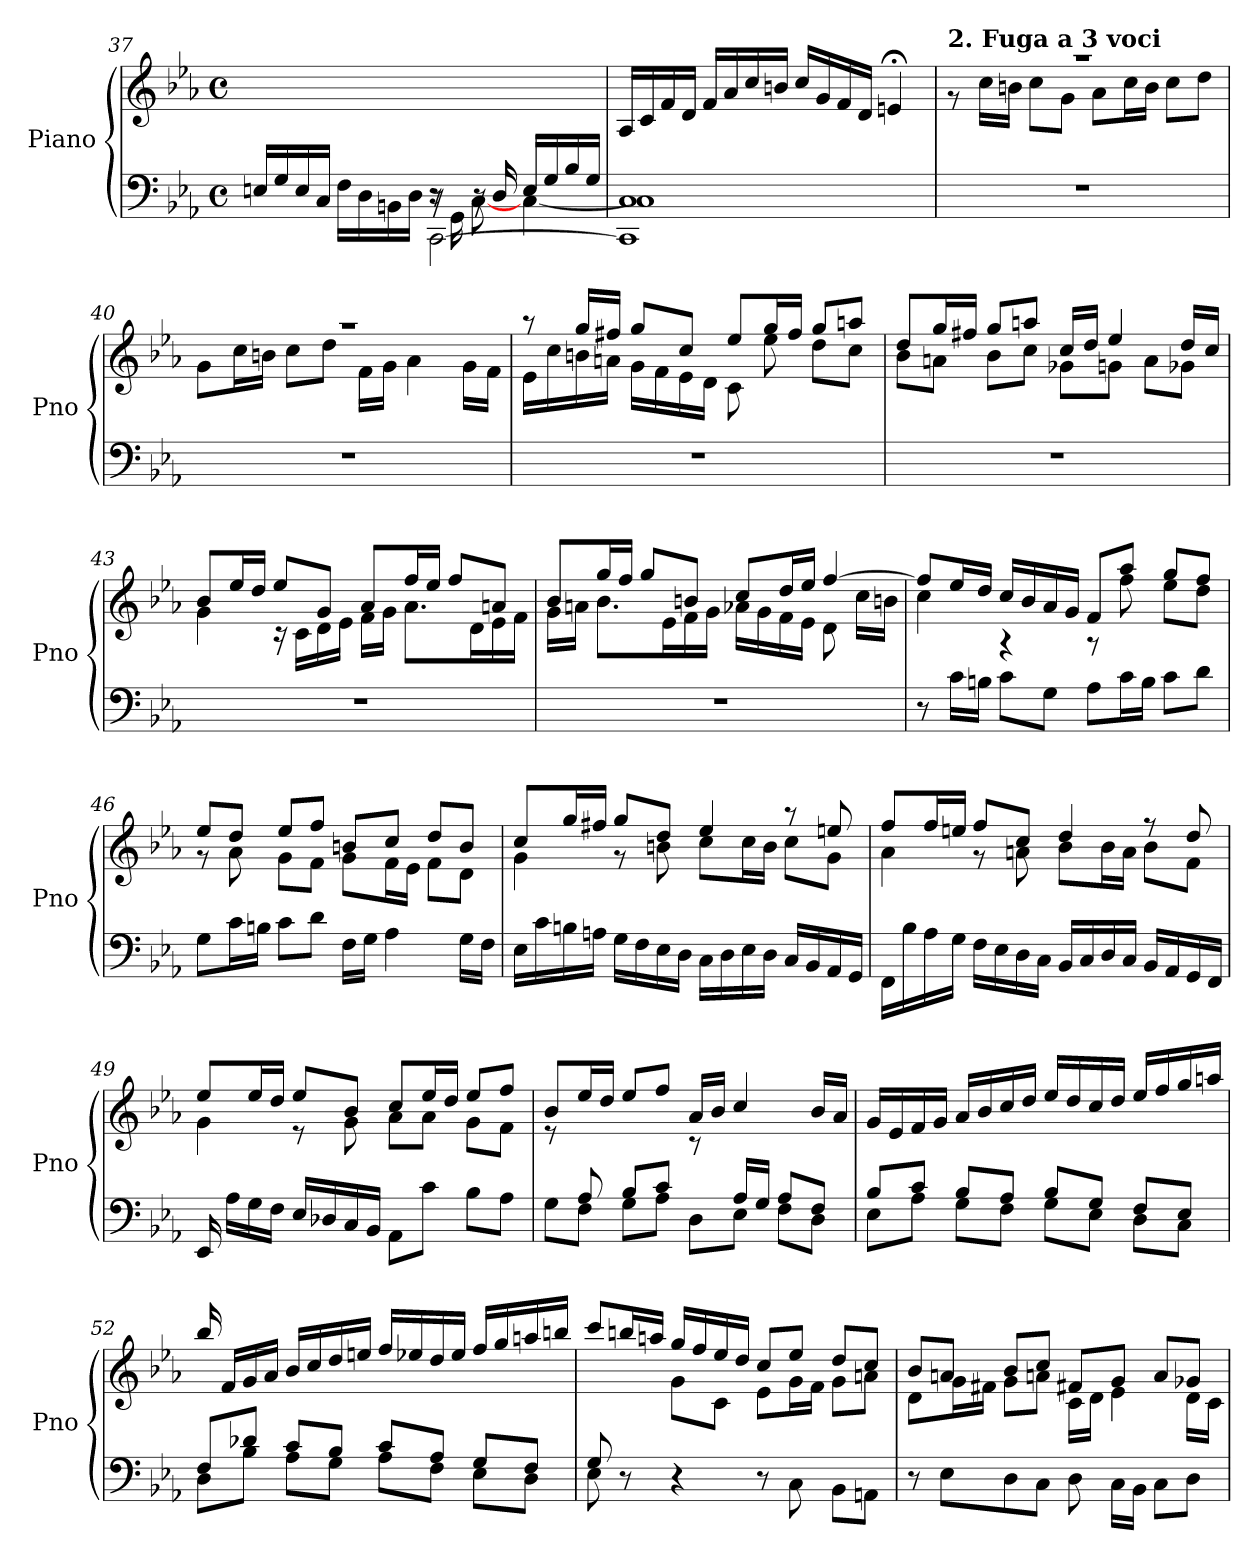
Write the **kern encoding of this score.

**kern	**kern
*part1	*part1
*staff2	*staff1
*I"Piano	*
*I'Pno	*
*clefF4	*clefG2
*k[b-e-a-]	*k[b-e-a-]
*E-:	*E-:
*M4/4	*M4/4
*met(c)	*met(c)
=37	=37
*^	*
*	*^	*
16En/LL	2ryy	2ryy	1ryy
16G/	.	.	.
16E/	.	.	.
16C/JJ	.	.	.
16FLL	.	.	.
16D	.	.	.
16BBn	.	.	.
16DJJ	.	.	.
8r	16r	[2CC\	.
.	16GG\LL	.	.
16r	[8C\J	.	.
16D/	.	.	.
16E/LL	[4C\	.	.
16G/	.	.	.
16B-/	.	.	.
16G/JJ	.	.	.
=38	=38	=38	=38
1C/	1C\]	1CC\]	16A-LL
.	.	.	16c
.	.	.	16f
.	.	.	16dJJ
.	.	.	16fLL
.	.	.	16a-
.	.	.	16cc
.	.	.	16bnJJ
.	.	.	16ccLL
.	.	.	16g
.	.	.	16f
.	.	.	16dJJ
.	.	.	4en;<
*v	*v	*v	*
!!LO:LB:g=z
=39	=39
*	*^
!	!LO:TX:a:B:t=2. Fuga a 3 voci	!
1r	1r	8r
.	.	16cc\LL
.	.	16bn\JJ
.	.	8ccL
.	.	8gJ
.	.	8a-\L
.	.	16cc\L
.	.	16b\JJ
.	.	8cc\L
.	.	8dd\J
=40	=40	=40
1r	1r	8g\L
.	.	16cc\L
.	.	16bn\JJ
.	.	8cc\L
.	.	8dd\J
.	.	16f\LL
.	.	16g\JJ
.	.	4a-\
.	.	16gLL
.	.	16fJJ
=41	=41	=41
1r	8r	16e-\LL
.	.	16cc\
.	16gg/LL	16bn\
.	16ff#X/JJ	16an\JJ
.	8gg/L	16gLL
.	.	16f
.	8cc/J	16e-
.	.	16dJJ
.	8ee-/L	8c\
.	16gg/L	8ee-\
.	16ff#/JJ	.
.	8gg/L	8dd\L
.	8aan/J	8cc\J
!!LO:LB:g=z	!!
=42	=42	=42
1r	8dd/L	8b-\L
.	16ggL	8an\J
.	16ff#XJJ	.
.	8ggL	8b-\L
.	8aanJ	8cc\J
.	16ccLL	8g-XL
.	16ddJJ	.
.	4ee-/	8gnJ
.	.	8a\L
.	16ddLL	8g-X\J
.	16ccJJ	.
=43	=43	=43
1r	8b-/L	4g\
.	16ee-/L	.
.	16dd/JJ	.
.	8ee-L	16r
.	.	16cLL
.	8g/J	16d\
.	.	16e-\JJ
.	8a-L	16f\LL
.	.	16g\JJ
.	16ff/L	8.a-\L
.	16ee-/JJ	.
.	8ff/L	.
.	.	16d\L
.	8an/J	16e-\
.	.	16f\JJ
=44	=44	=44
1r	8b-/L	16g\LL
.	.	16an\JJ
.	16gg/L	8.b-\L
.	16ff/JJ	.
.	8gg/L	.
.	.	16e-\L
.	8bn/J	16f\
.	.	16g\JJ
.	8ccL	16a-XLL
.	.	16g\
.	16dd/L	16f\
.	16ee-/JJ	16e-\JJ
.	[4ff/	8d\
.	.	16cc\LL
.	.	16bn\JJ
!!LO:LB:g=z	!!
=45	=45	=45
8r	8ffL]	4cc\
16cLL	16ee-/L	.
16BnJJ	16dd/JJ	.
8cL	16cc/LL	4r
.	16b-/	.
8GJ	16a-/	.
.	16g/JJ	.
8A-L	8fL	8r
16cL	8aa-/J	8ff\
16BJJ	.	.
8cL	8ggL	8ee-L
8dJ	8ff/J	8dd\J
=46	=46	=46
8GL	8ee-/L	8r
16cL	8dd/J	8a-\
16BnJJ	.	.
8cL	8ee-/L	8g\L
8dJ	8ff/J	8f\J
16FLL	8bnL	8gL
16GJJ	.	.
4A-	8cc/J	16f\L
.	.	16e-\JJ
.	8dd/L	8f\L
16GLL	8b/J	8d\J
16FJJ	.	.
=47	=47	=47
16E-LL	8cc/L	4g\
16c	.	.
16Bn	16gg/L	.
16AnJJ	16ff#X/JJ	.
16GLL	8gg/L	8r
16F	.	.
16E-	8dd/J	8bn\
16DJJ	.	.
16CLL	4ee-/	8ccL
16D	.	.
16E-	.	16cc\L
16DJJ	.	16b\JJ
16CLL	8r	8ccL
16BB-	.	.
16AA-	8een/	8g\J
16GGJJ	.	.
!!LO:LB:g=z	!!
=48	=48	=48
16FFLL	8ffL	4a-\
16B-	.	.
16A-	16ff/L	.
16GJJ	16een/JJ	.
16FLL	8ff/L	8r
16E-	.	.
16D	8cc/J	8an\
16CJJ	.	.
16BB-LL	4dd/	8b-\L
16C	.	.
16D	.	16b-\L
16CJJ	.	16a\JJ
16BB-LL	8r	8b-\L
16AA-	.	.
16GG	8dd/	8f\J
16FFJJ	.	.
=49	=49	=49
16EE-	8ee-L	4g\
16A-LL	.	.
16G	16ee-/L	.
16FJJ	16dd/JJ	.
16E-LL	8ee-/L	8r
16D-X	.	.
16C	8b-/J	8g\
16BB-JJ	.	.
8AA-L	8cc/L	8a-L
8cJ	16ee-/L	8a-\J
.	16dd/JJ	.
8B-L	8ee-/L	8g\L
8A-J	8ff/J	8f\J
=50	=50	=50
*^	*	*
8ryy	8GL	8b-/L	8r
8A-/	8FJ	16ee-/L	4.ryy
.	.	16dd/JJ	.
8B-/L	8GL	8ee-/L	.
8c/J	8A-J	8ff/J	.
8ryy	8DL	16a-/LL	8r
.	.	16b-/JJ	.
16A-/LL	8E-J	4cc/	4.ryy
16G/JJ	.	.	.
8A-/L	8FL	.	.
8F/J	8DJ	16b-/LL	.
.	.	16a-/JJ	.
*	*	*v	*v
!!LO:LB:g=z
=51	=51	=51
8B-/L	8E-L	16g/LL
.	.	16e-/
8c/J	8A-\J	16f/
.	.	16g/JJ
8B-/L	8GL	16a-/LL
.	.	16b-/
8A-/J	8F\J	16cc/
.	.	16dd/JJ
8B-/L	8GL	16ee-/LL
.	.	16dd/
8G/J	8E-\J	16cc/
.	.	16dd/JJ
8F/L	8D\L	16ee-LL
.	.	16ff/
8E-/J	8C\J	16gg/
.	.	16aan/JJ
=52	=52	=52
8F/L	8D\L	16bb-/
.	.	16fLL
8d-X/J	8B-\J	16g/
.	.	16a-/JJ
8c/L	8A-\L	16b-/LL
.	.	16cc/
8B-/J	8G\J	16dd/
.	.	16een/JJ
8c/L	8A-L	16ffLL
.	.	16ee-X/
8A-/J	8F\J	16dd/
.	.	16ee-/JJ
8G/L	8E-L	16ff/LL
.	.	16gg/
8F/J	8D\J	16aan/
.	.	16bbn/JJ
=53	=53	=53
*	*	*^
8GL	8E-\	8cccL	8ryy
2..ryy	8r	16bbn/L	16gL
.	.	16aan/JJ	16f#XJJ
.	4r	16ggLL	8gL
.	.	16ff/	.
.	.	16ee-/	8c\J
.	.	16dd/JJ	.
.	8r	8ccL	8e-\L
.	8C\	8ee-/J	16g\L
.	.	.	16f#\JJ
.	8BB-\L	8dd/L	8g\L
.	8AAn\J	8cc/J	8an\J
*v	*v	*	*
!!LO:LB:g=z	!!
=54	=54	=54
8r	8b-L	8dL
8E-L	8anJ	16g\L
.	.	16f#X\JJ
8D\	8b-/L	8g\L
8C\J	8cc/J	8an\J
8D\	8f#XL	16c\LL
.	.	16d\JJ
16C\LL	8g/J	4e-\
16BB-\JJ	.	.
8C\L	8a/L	.
8D\J	8g-X/J	16d\LL
.	.	16c\JJ
*	*v	*v
=	=
*-	*-
